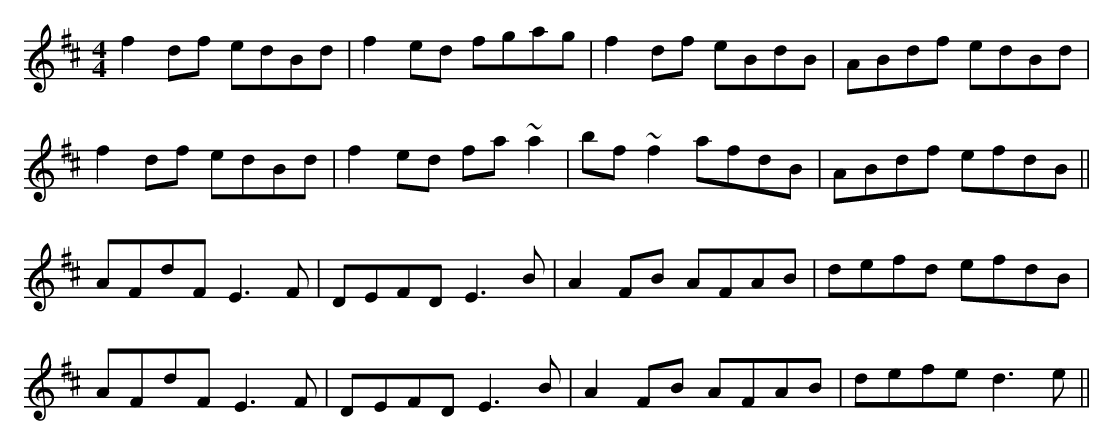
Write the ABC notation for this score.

X:1
M:4/4
K:D
f2df edBd|f2ed fgag|f2df eBdB|ABdf edBd|
f2df edBd|f2ed fa~a2|bf~f2 afdB|ABdf efdB||
AFdF E3F|DEFD E3B|A2FB AFAB|defd efdB|
AFdF E3F|DEFD E3B|A2FB AFAB|defe d3e||
